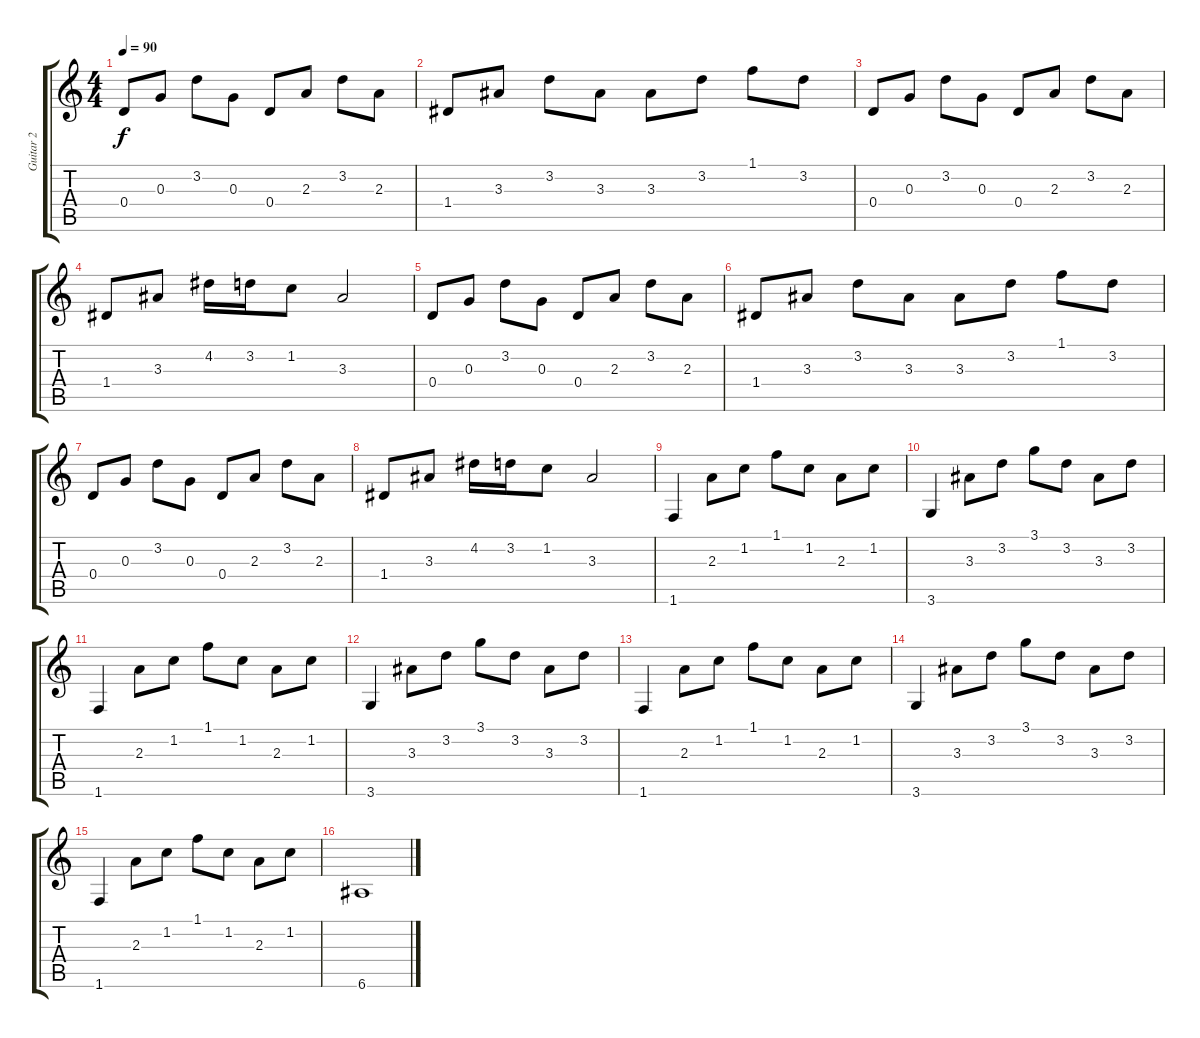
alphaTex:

\track ("Guitar 2" "Guitar 2") {instrument acousticguitarsteel}
\staff {score tabs}
\tuning (E4 B3 G3 D3 A2 E2) {hide}
\ts (4 4)
\tempo 90
\clef g2
\ks c
0.4.8{dy f} 0.3.8 3.2.8 0.3.8 0.4.8 2.3.8 3.2.8 2.3.8 |
1.4.8 3.3.8 3.2.8 3.3.8 3.3.8 3.2.8 1.1.8 3.2.8 |
0.4.8 0.3.8 3.2.8 0.3.8 0.4.8 2.3.8 3.2.8 2.3.8 |
1.4.8 3.3.8 4.2.16 3.2.16 1.2.8 3.3.2 |
0.4.8 0.3.8 3.2.8 0.3.8 0.4.8 2.3.8 3.2.8 2.3.8 |
1.4.8 3.3.8 3.2.8 3.3.8 3.3.8 3.2.8 1.1.8 3.2.8 |
0.4.8 0.3.8 3.2.8 0.3.8 0.4.8 2.3.8 3.2.8 2.3.8 |
1.4.8 3.3.8 4.2.16 3.2.16 1.2.8 3.3.2 |
1.6.4 2.3.8 1.2.8 1.1.8 1.2.8 2.3.8 1.2.8 |
3.6.4 3.3.8 3.2.8 3.1.8 3.2.8 3.3.8 3.2.8 |
1.6.4 2.3.8 1.2.8 1.1.8 1.2.8 2.3.8 1.2.8 |
3.6.4 3.3.8 3.2.8 3.1.8 3.2.8 3.3.8 3.2.8 |
1.6.4 2.3.8 1.2.8 1.1.8 1.2.8 2.3.8 1.2.8 |
3.6.4 3.3.8 3.2.8 3.1.8 3.2.8 3.3.8 3.2.8 |
1.6.4 2.3.8 1.2.8 1.1.8 1.2.8 2.3.8 1.2.8 |
6.6.1
